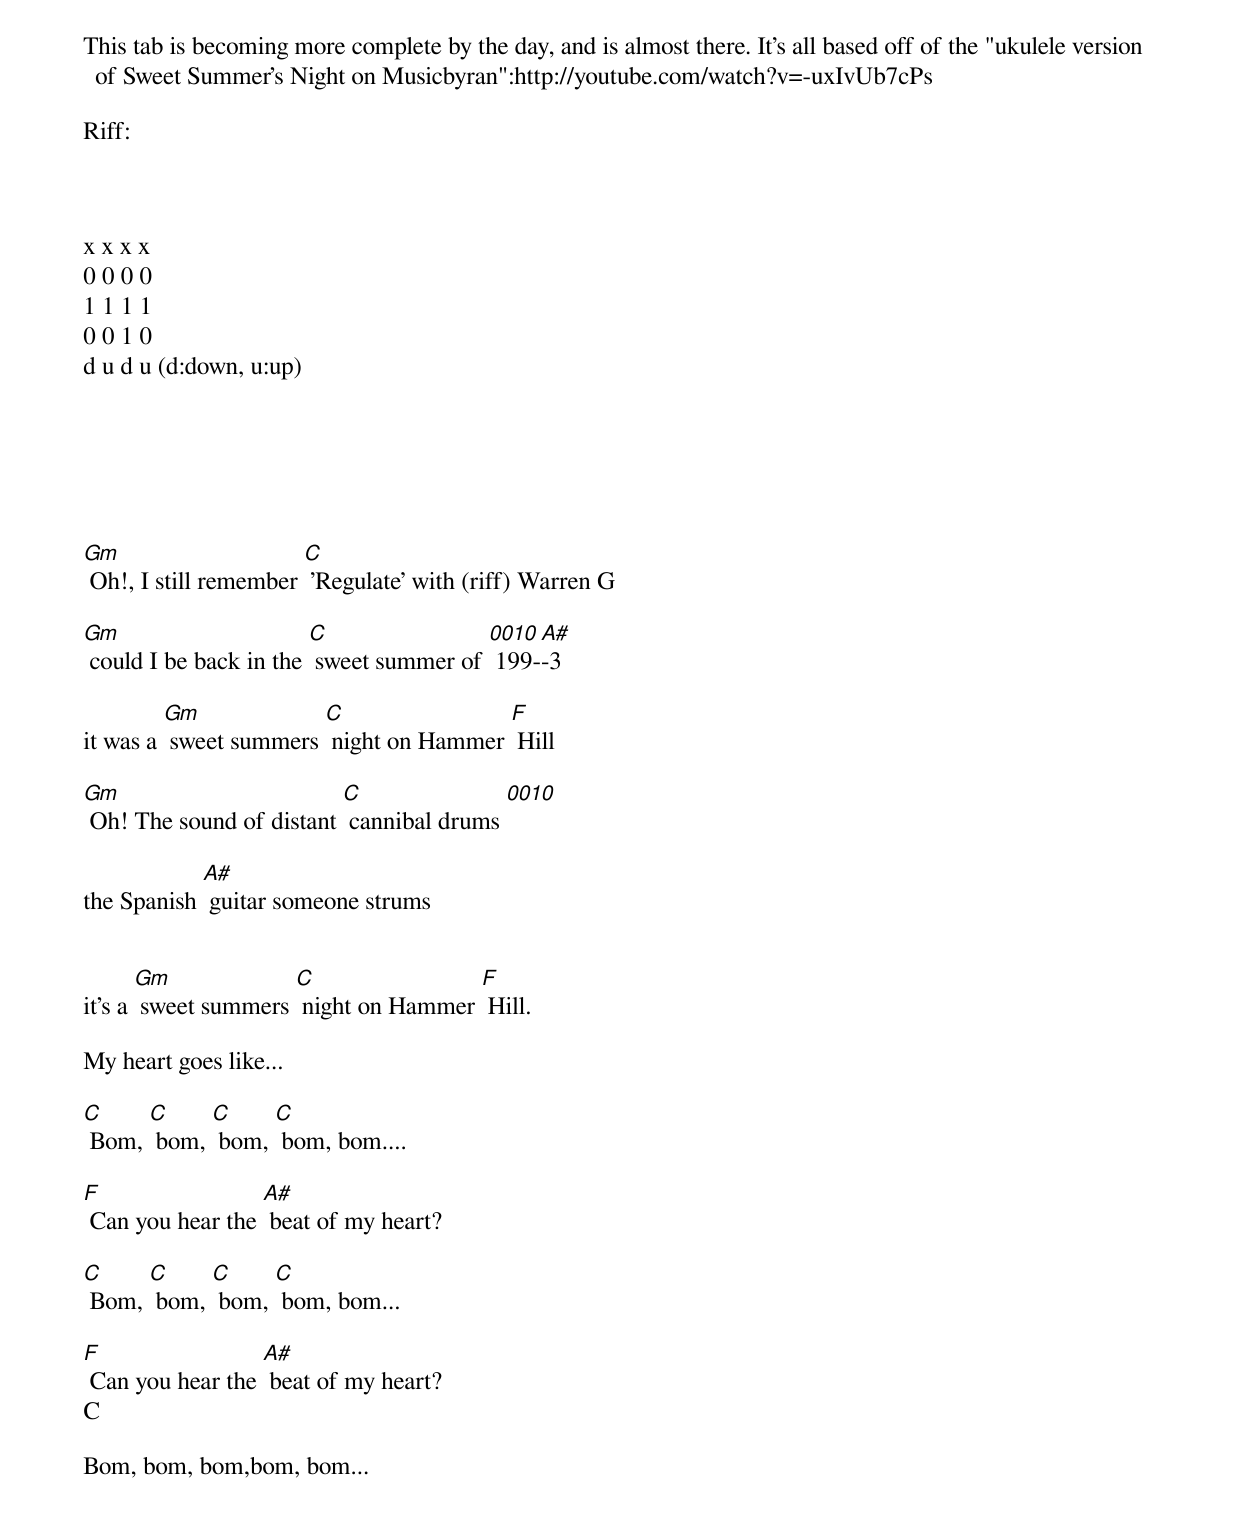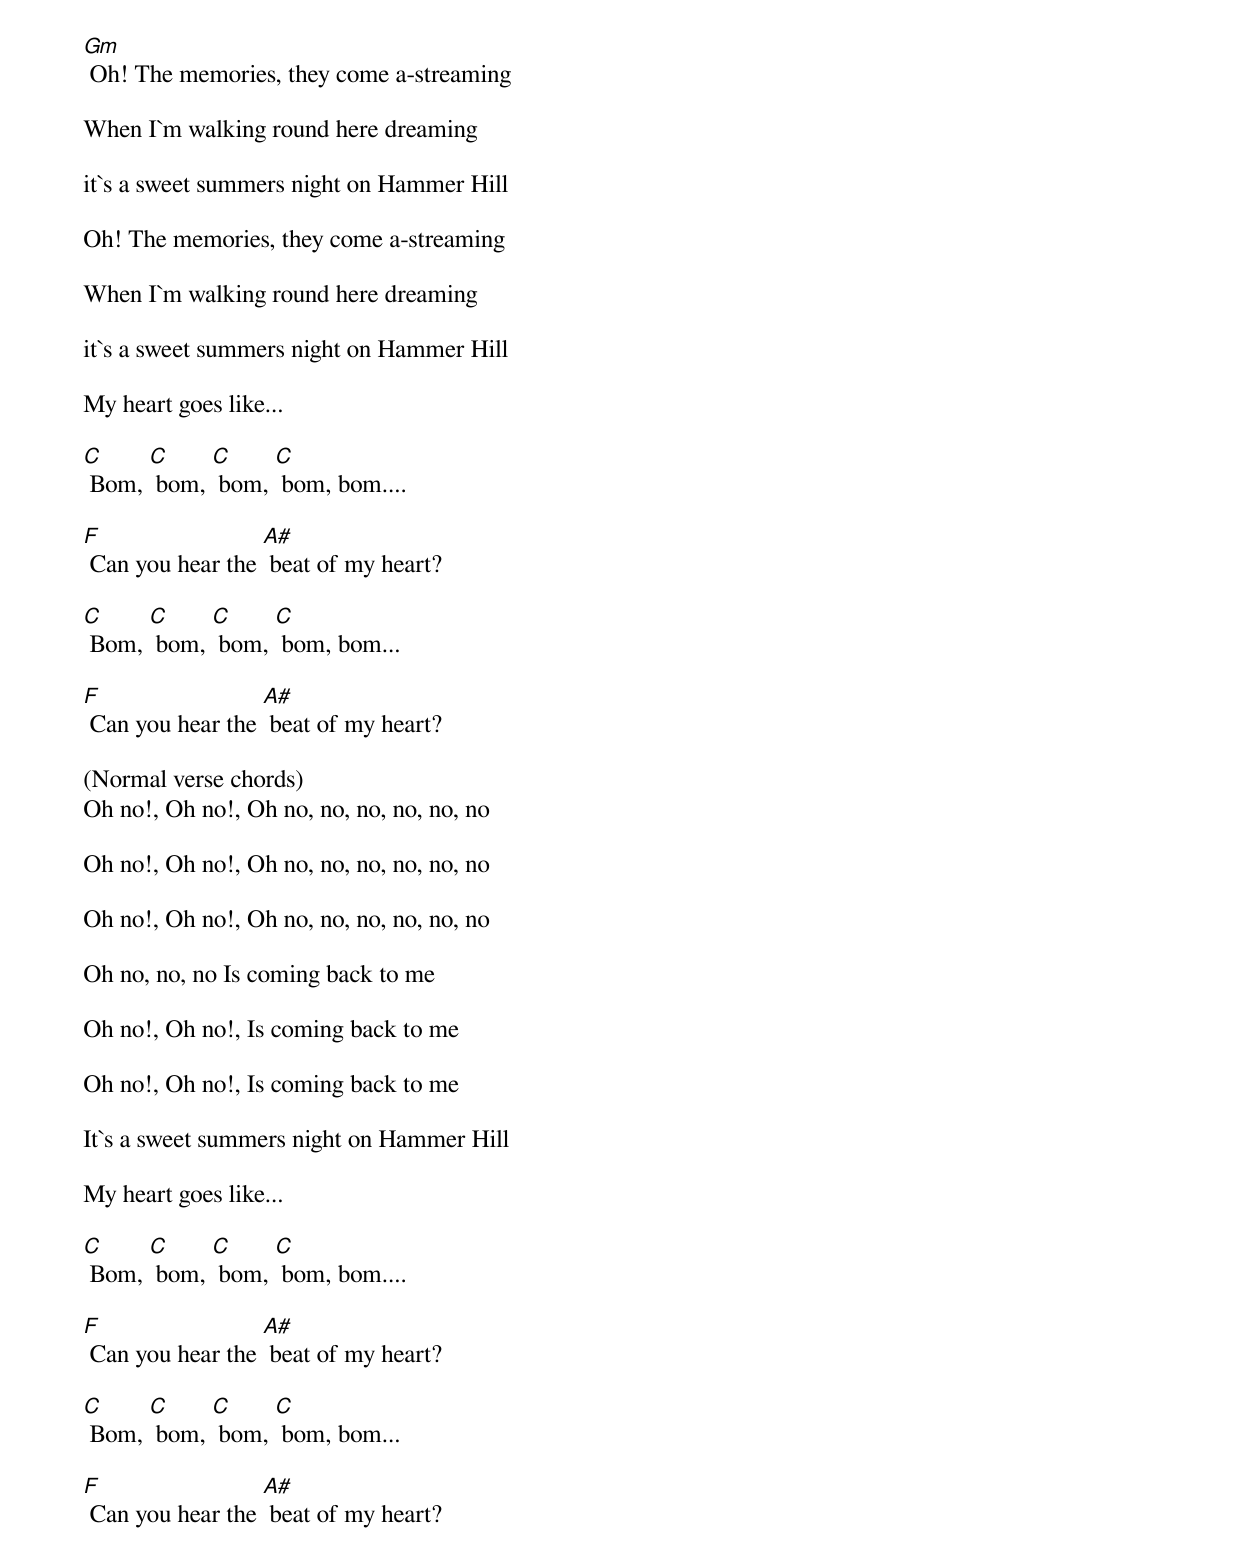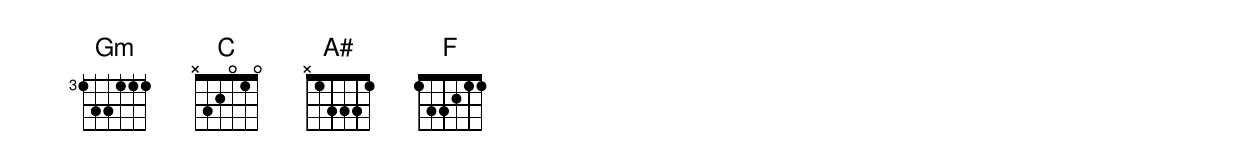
This tab is becoming more complete by the day, and is almost there. It's all based off of the "ukulele version of Sweet Summer's Night on Musicbyran":http://youtube.com/watch?v=-uxIvUb7cPs

Riff:

<pre>
<code>
x x x x
0 0 0 0
1 1 1 1
0 0 1 0
d u d u (d:down, u:up)
</code>
</pre>




[Gm] Oh!, I still remember [C] 'Regulate' with (riff) Warren G

[Gm] could I be back in the [C] sweet summer of [0010] 199-[A#]-3

it was a [Gm] sweet summers [C] night on Hammer [F] Hill

[Gm] Oh! The sound of distant [C] cannibal drums [0010]

the Spanish [A#] guitar someone strums


it's a [Gm] sweet summers [C] night on Hammer [F] Hill.

My heart goes like...

[C] Bom, [C] bom, [C] bom, [C] bom, bom....

[F] Can you hear the [A#] beat of my heart?

[C] Bom, [C] bom, [C] bom, [C] bom, bom...

[F] Can you hear the [A#] beat of my heart?
C

Bom, bom, bom,bom, bom...


[Gm] Oh! The memories, they come a-streaming

When I`m walking round here dreaming

it`s a sweet summers night on Hammer Hill

Oh! The memories, they come a-streaming

When I`m walking round here dreaming

it`s a sweet summers night on Hammer Hill

My heart goes like...

[C] Bom, [C] bom, [C] bom, [C] bom, bom....

[F] Can you hear the [A#] beat of my heart?

[C] Bom, [C] bom, [C] bom, [C] bom, bom...

[F] Can you hear the [A#] beat of my heart?

(Normal verse chords)
Oh no!, Oh no!, Oh no, no, no, no, no, no

Oh no!, Oh no!, Oh no, no, no, no, no, no

Oh no!, Oh no!, Oh no, no, no, no, no, no

Oh no, no, no Is coming back to me

Oh no!, Oh no!, Is coming back to me

Oh no!, Oh no!, Is coming back to me

It`s a sweet summers night on Hammer Hill

My heart goes like...

[C] Bom, [C] bom, [C] bom, [C] bom, bom....

[F] Can you hear the [A#] beat of my heart?

[C] Bom, [C] bom, [C] bom, [C] bom, bom...

[F] Can you hear the [A#] beat of my heart?
